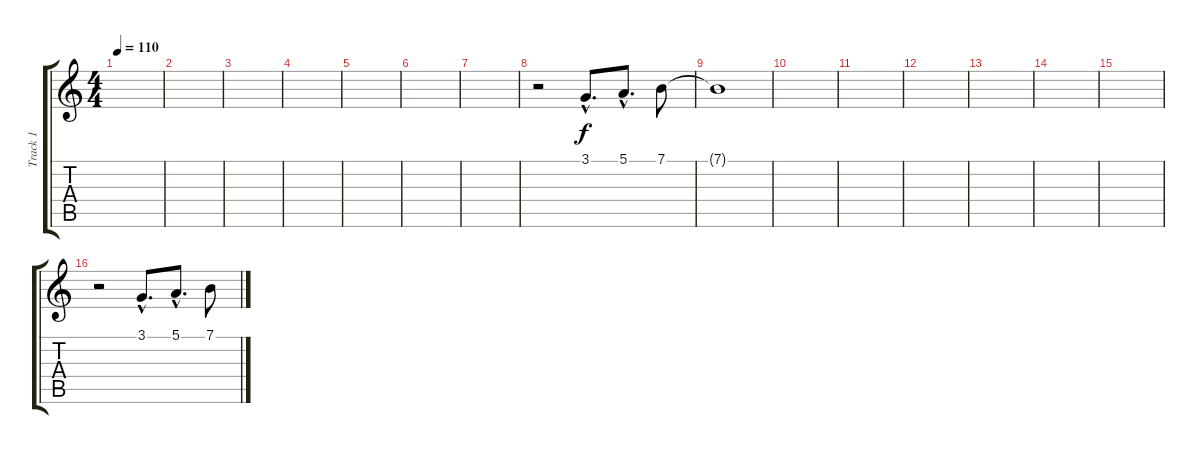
\track ("Track 1" "Track 1") {instrument electricpiano1}
\staff {score tabs}
\tuning (E4 B3 G3 D3 A2 D2) {hide}
\ts (4 4)
\tempo 110
\clef g2
\ks c
|
|
|
|
|
|
|
r.2 3.1{hac}.8{d} 5.1{hac}.8{d} 7.1.8 |
7.1{t}.1 |
|
|
|
|
|
|
r.2 3.1{hac}.8{d} 5.1{hac}.8{d} 7.1.8
